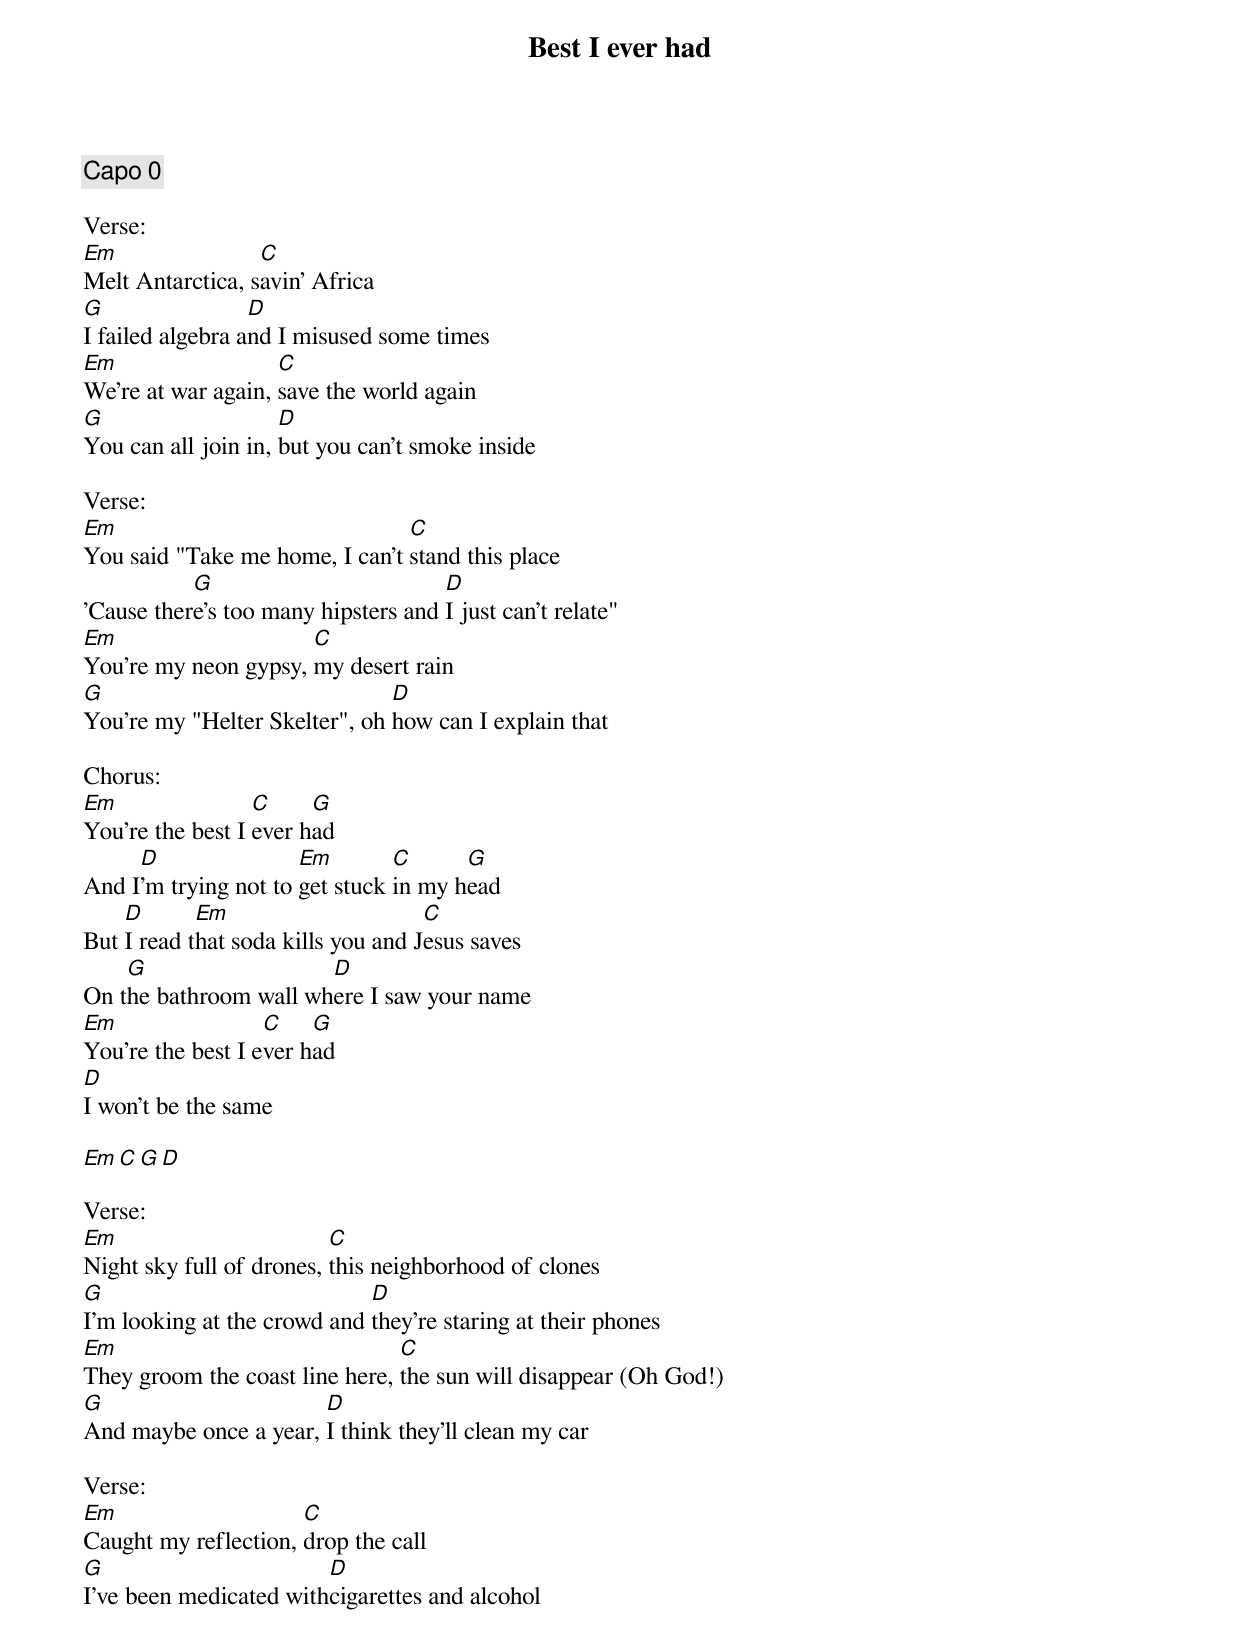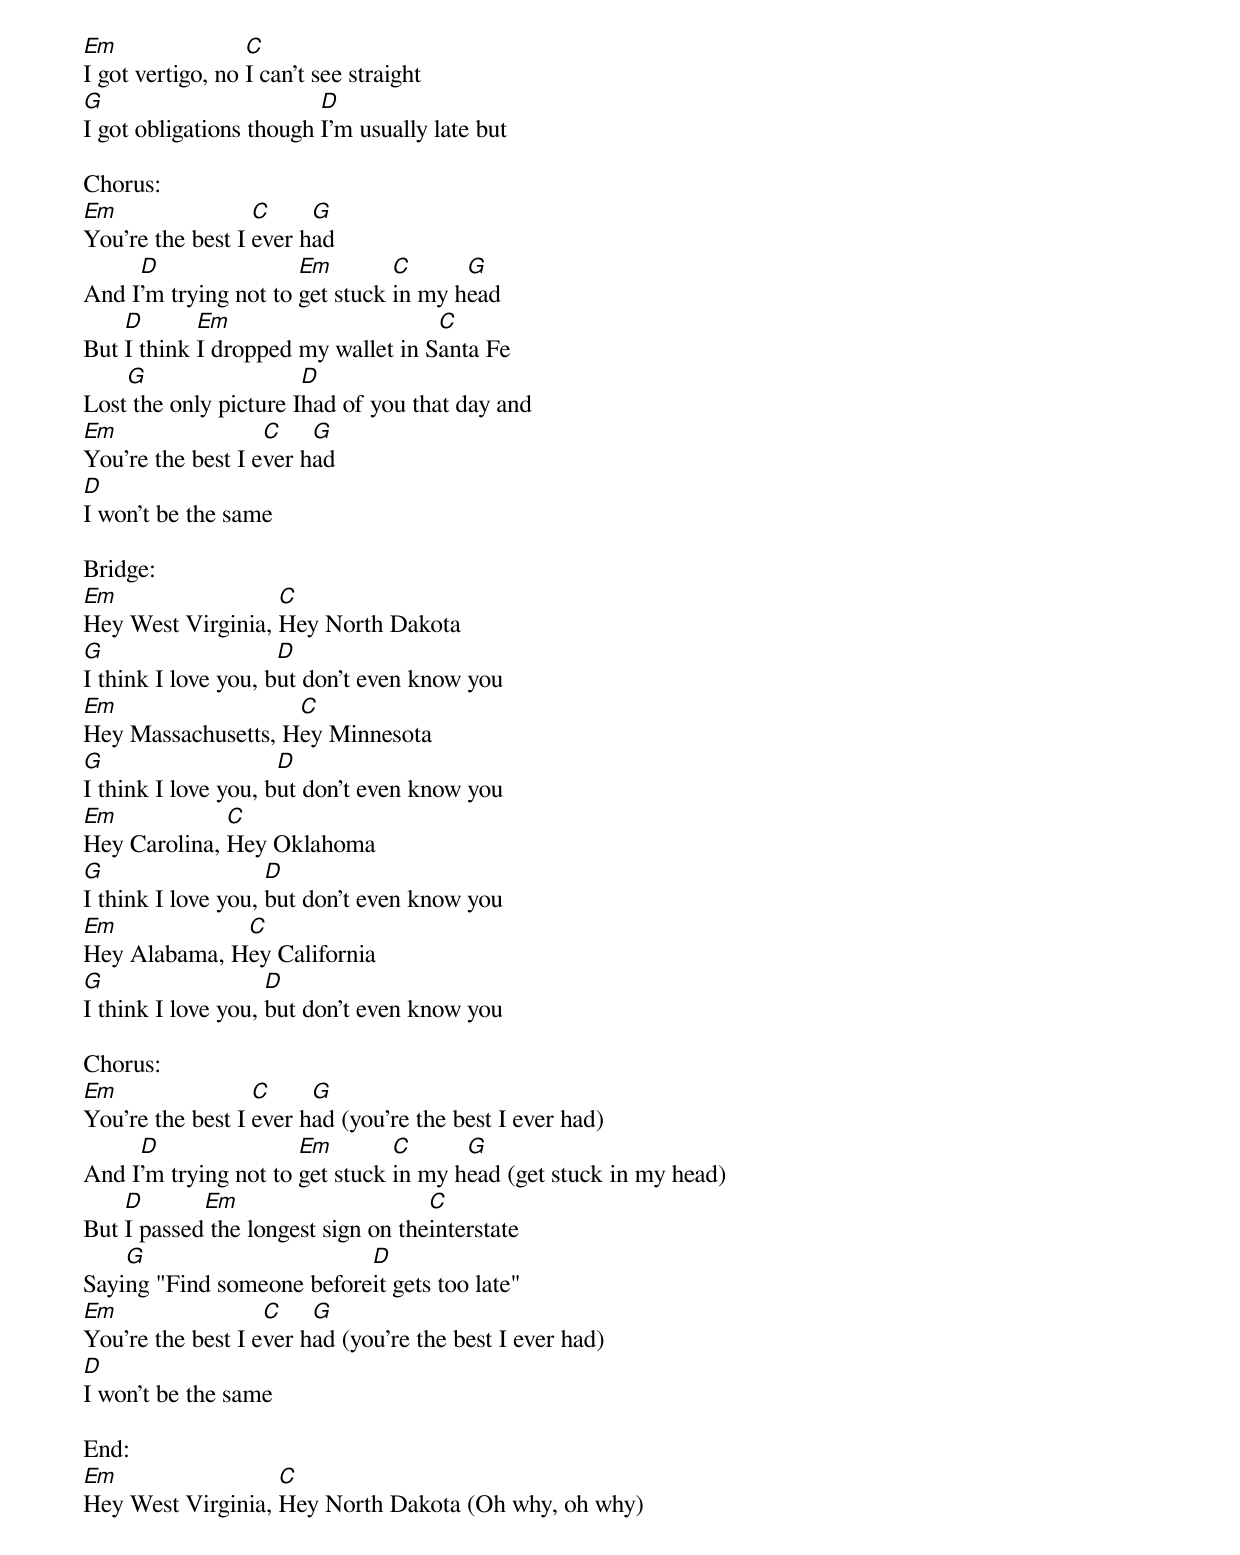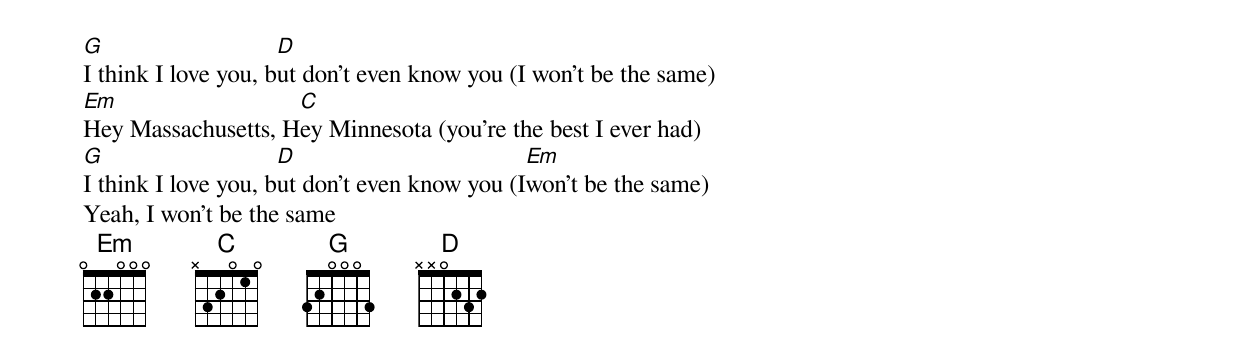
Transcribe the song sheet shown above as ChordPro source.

{title:Best I ever had}
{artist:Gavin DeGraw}
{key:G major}
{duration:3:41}
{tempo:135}
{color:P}

{comment: Capo 0}

Verse:
[Em]Melt Antarctica, s[C]avin' Africa
[G]I failed algebra a[D]nd I misused some times
[Em]We're at war again, [C]save the world again
[G]You can all join in, [D]but you can't smoke inside

Verse:
[Em]You said "Take me home, I can't [C]stand this place
'Cause ther[G]e's too many hipsters and [D]I just can't relate"
[Em]You're my neon gypsy, [C]my desert rain
[G]You're my "Helter Skelter", oh [D]how can I explain that

Chorus:
[Em]You're the best I [C]ever h[G]ad
And I[D]'m trying not to [Em]get stuck [C]in my h[G]ead
But [D]I read t[Em]hat soda kills you and J[C]esus saves
On t[G]he bathroom wall wh[D]ere I saw your name
[Em]You're the best I e[C]ver h[G]ad
[D]I won't be the same

[Em][C][G][D]

Verse:
[Em]Night sky full of drones, [C]this neighborhood of clones
[G]I'm looking at the crowd and [D]they're staring at their phones
[Em]They groom the coast line here, [C]the sun will disappear (Oh God!)
[G]And maybe once a year, [D]I think they'll clean my car

Verse:
[Em]Caught my reflection, [C]drop the call
[G]I've been medicated with[D]cigarettes and alcohol
[Em]I got vertigo, no [C]I can't see straight
[G]I got obligations though [D]I'm usually late but

Chorus:
[Em]You're the best I [C]ever h[G]ad
And I[D]'m trying not to [Em]get stuck [C]in my h[G]ead
But [D]I think [Em]I dropped my wallet in S[C]anta Fe
Lost[G] the only picture I[D]had of you that day and
[Em]You're the best I e[C]ver h[G]ad
[D]I won't be the same

Bridge:
[Em]Hey West Virginia, [C]Hey North Dakota
[G]I think I love you, b[D]ut don't even know you
[Em]Hey Massachusetts, H[C]ey Minnesota
[G]I think I love you, b[D]ut don't even know you
[Em]Hey Carolina, [C]Hey Oklahoma
[G]I think I love you, [D]but don't even know you
[Em]Hey Alabama, H[C]ey California
[G]I think I love you, [D]but don't even know you

Chorus:
[Em]You're the best I [C]ever h[G]ad (you're the best I ever had)
And I[D]'m trying not to [Em]get stuck [C]in my h[G]ead (get stuck in my head)
But [D]I passed[Em] the longest sign on the[C]interstate
Sayi[G]ng "Find someone before[D]it gets too late"
[Em]You're the best I e[C]ver h[G]ad (you're the best I ever had)
[D]I won't be the same

End:
[Em]Hey West Virginia, [C]Hey North Dakota (Oh why, oh why)
[G]I think I love you, b[D]ut don't even know you (I won't be the same)
[Em]Hey Massachusetts, H[C]ey Minnesota (you're the best I ever had)
[G]I think I love you, b[D]ut don't even know you (I[Em]won't be the same)
Yeah, I won't be the same
